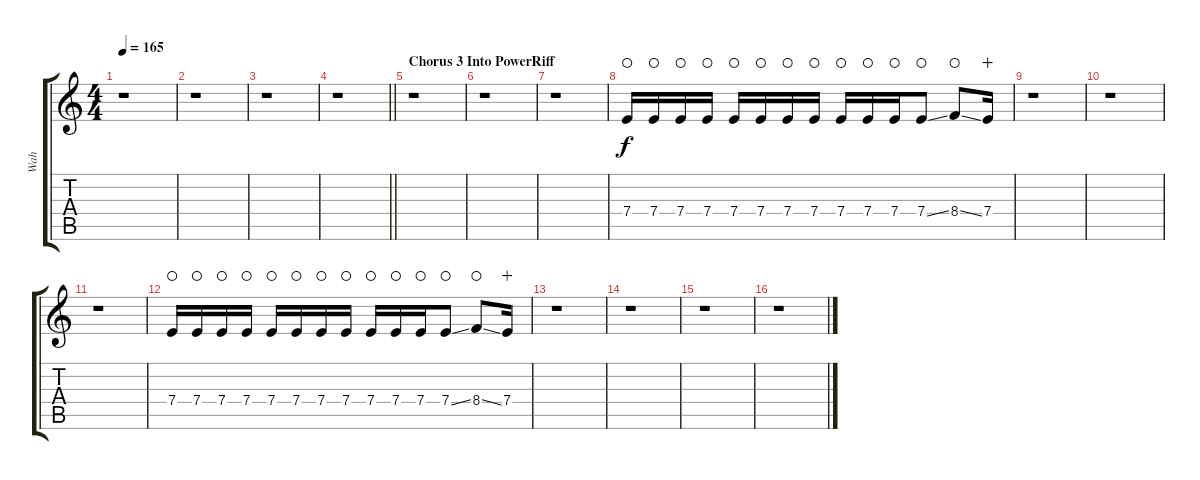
\track ("Wah" "Wah") {instrument distortionguitar}
\staff {score tabs}
\tuning (B3 Gb3 D3 A2 E2 B1) {hide}
\ts (4 4)
\tempo 165
\clef g2
\ks c
r.1{dy f} |
r.1 |
r.1 |
\barLineRight lightlight
r.1 |
\section ("" "Chorus 3 Into PowerRiff")
r.1 |
r.1 |
r.1 |
7.4.16{waho} 7.4.16{waho} 7.4.16{waho} 7.4.16{waho} 7.4.16{waho} 7.4.16{waho} 7.4.16{waho} 7.4.16{waho} 7.4.16{waho} 7.4.16{waho} 7.4.16{waho} 7.4{ss}.8{waho} 8.4{ss}.8{waho} 7.4.16{wahc} |
r.1 |
r.1 |
r.1 |
7.4.16{waho} 7.4.16{waho} 7.4.16{waho} 7.4.16{waho} 7.4.16{waho} 7.4.16{waho} 7.4.16{waho} 7.4.16{waho} 7.4.16{waho} 7.4.16{waho} 7.4.16{waho} 7.4{ss}.8{waho} 8.4{ss}.8{waho} 7.4.16{wahc} |
r.1 |
r.1 |
r.1 |
r.1
